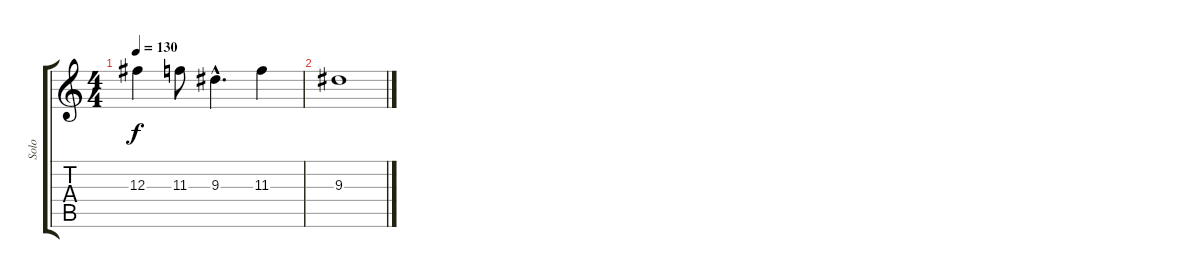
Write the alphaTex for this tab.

\track ("Solo" "Solo") {instrument overdrivenguitar}
\staff {score tabs}
\tuning (Eb4 Bb3 Gb3 Db3 Ab2 Eb2) {hide}
\ts (4 4)
\tempo 130
\clef g2
\ks c
12.3.4{dy f} 11.3.8 9.3{hac}.4{d} 11.3.4 |
9.3.1
